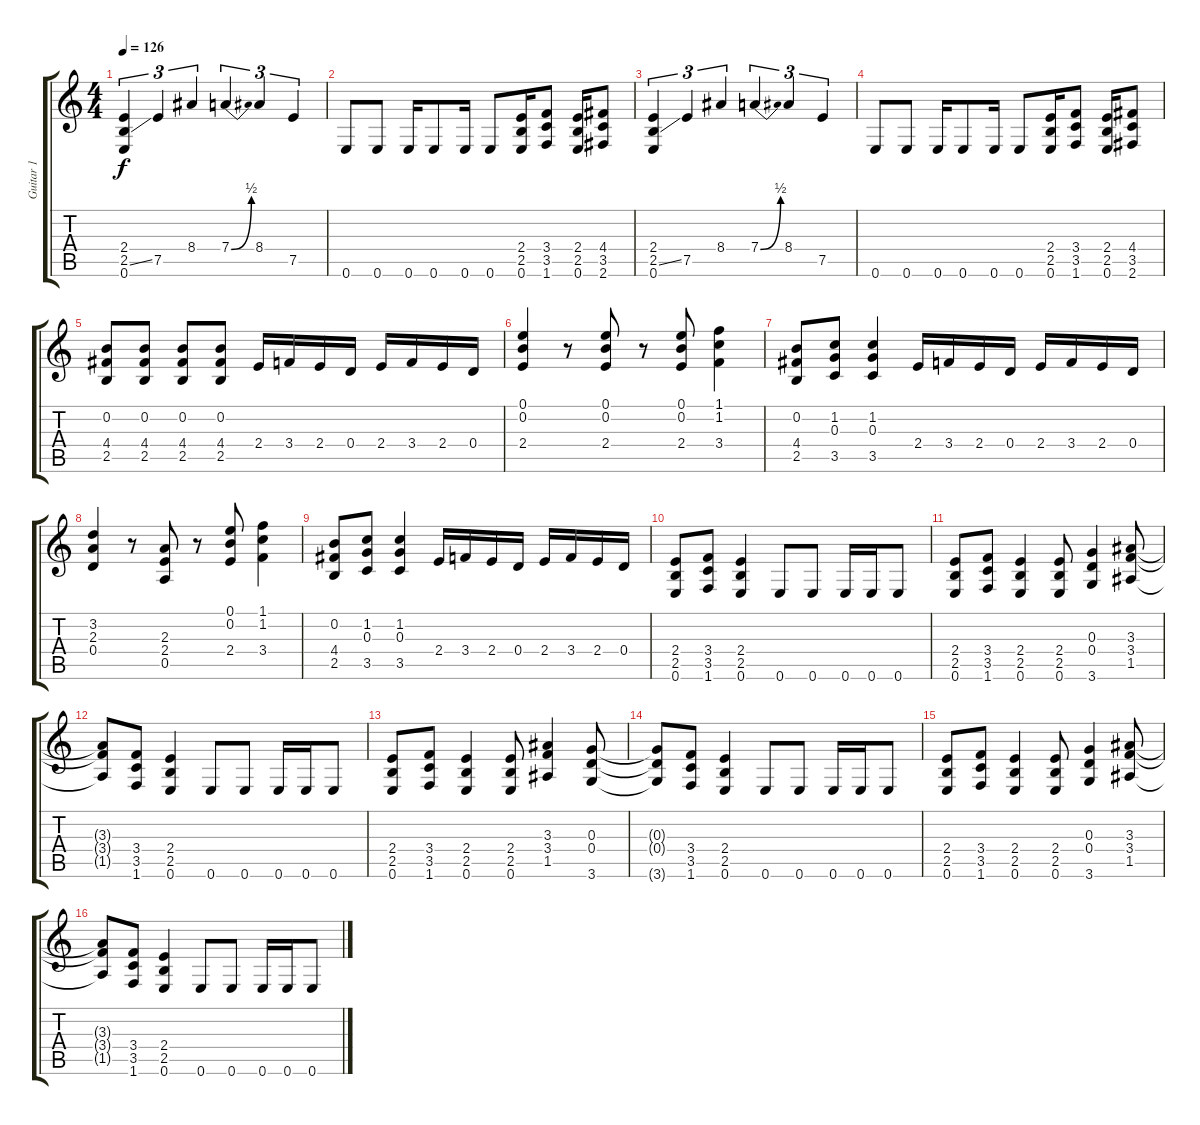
\track ("Guitar 1" "Guitar 1") {instrument distortionguitar}
\staff {score tabs}
\tuning (E4 B3 G3 D3 A2 E2) {hide}
\ts (4 4)
\tempo 126
\clef g2
\ks c
(2.4 2.5{ss} 0.6).4{tu (3 2) dy f} 7.5.4{tu (3 2)} 8.4.4{tu (3 2)} 7.4{be (bend 0 0 60 2)}.4{tu (3 2)} 8.4.4{tu (3 2)} 7.5.4{tu (3 2)} |
0.6.8 0.6.8 0.6.16 0.6.8 0.6.16 0.6.8 (2.4 2.5 0.6).16 (3.4 3.5 1.6).8 (2.4 2.5 0.6).16 (4.4 3.5 2.6).8 |
(2.4 2.5{ss} 0.6).4{tu (3 2)} 7.5.4{tu (3 2)} 8.4.4{tu (3 2)} 7.4{be (bend 0 0 60 2)}.4{tu (3 2)} 8.4.4{tu (3 2)} 7.5.4{tu (3 2)} |
0.6.8 0.6.8 0.6.16 0.6.8 0.6.16 0.6.8 (2.4 2.5 0.6).16 (3.4 3.5 1.6).8 (2.4 2.5 0.6).16 (4.4 3.5 2.6).8 |
(0.2 4.4 2.5).8 (0.2 4.4 2.5).8 (0.2 4.4 2.5).8 (0.2 4.4 2.5).8 2.4.16 3.4.16 2.4.16 0.4.16 2.4.16 3.4.16 2.4.16 0.4.16 |
(0.1 0.2 2.4).4 r.8 (0.1 0.2 2.4).8 r.8 (0.1 0.2 2.4).8 (1.1 1.2 3.4).4 |
(0.2 4.4 2.5).8 (1.2 0.3 3.5).8 (1.2 0.3 3.5).4 2.4.16 3.4.16 2.4.16 0.4.16 2.4.16 3.4.16 2.4.16 0.4.16 |
(3.2 2.3 0.4).4 r.8 (2.3 2.4 0.5).8 r.8 (0.1 0.2 2.4).8 (1.1 1.2 3.4).4 |
(0.2 4.4 2.5).8 (1.2 0.3 3.5).8 (1.2 0.3 3.5).4 2.4.16 3.4.16 2.4.16 0.4.16 2.4.16 3.4.16 2.4.16 0.4.16 |
(2.4 2.5 0.6).8 (3.4 3.5 1.6).8 (2.4 2.5 0.6).4 0.6.8 0.6.8 0.6.16 0.6.16 0.6.8 |
(2.4 2.5 0.6).8 (3.4 3.5 1.6).8 (2.4 2.5 0.6).4 (2.4 2.5 0.6).8 (0.3 0.4 3.6).4 (3.3 3.4 1.5).8 |
(3.3{t} 3.4{t} 1.5{t}).8 (3.4 3.5 1.6).8 (2.4 2.5 0.6).4 0.6.8 0.6.8 0.6.16 0.6.16 0.6.8 |
(2.4 2.5 0.6).8 (3.4 3.5 1.6).8 (2.4 2.5 0.6).4 (2.4 2.5 0.6).8 (3.3 3.4 1.5).4 (0.3 0.4 3.6).8 |
(0.3{t} 0.4{t} 3.6{t}).8 (3.4 3.5 1.6).8 (2.4 2.5 0.6).4 0.6.8 0.6.8 0.6.16 0.6.16 0.6.8 |
(2.4 2.5 0.6).8 (3.4 3.5 1.6).8 (2.4 2.5 0.6).4 (2.4 2.5 0.6).8 (0.3 0.4 3.6).4 (3.3 3.4 1.5).8 |
(3.3{t} 3.4{t} 1.5{t}).8 (3.4 3.5 1.6).8 (2.4 2.5 0.6).4 0.6.8 0.6.8 0.6.16 0.6.16 0.6.8
